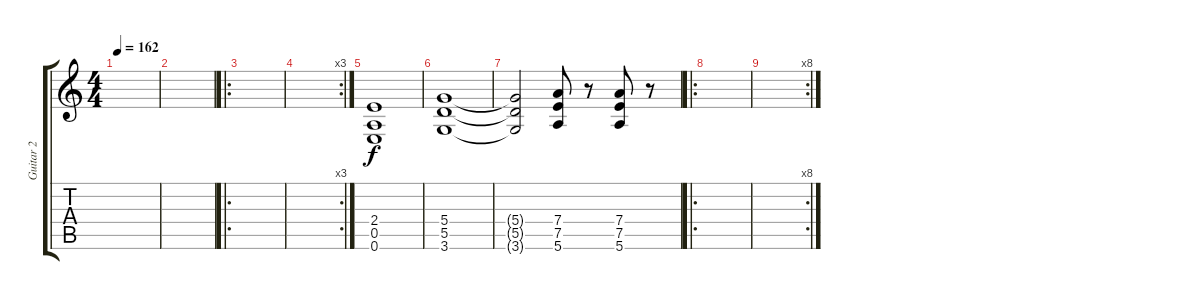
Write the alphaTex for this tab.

\track ("Guitar 2" "Guitar 2") {instrument overdrivenguitar}
\staff {score tabs}
\tuning (E4 B3 G3 D3 A2 E2) {hide}
\ts (4 4)
\tempo 162
\clef g2
\ks c
|
|
\ro
|
\rc 3
|
(2.4 0.5 0.6).1 |
(5.4 5.5 3.6).1 |
(5.4{t} 5.5{t} 3.6{t}).2 (7.4 7.5 5.6).8 r.8 (7.4 7.5 5.6).8 r.8 |
\ro
|
\rc 8
